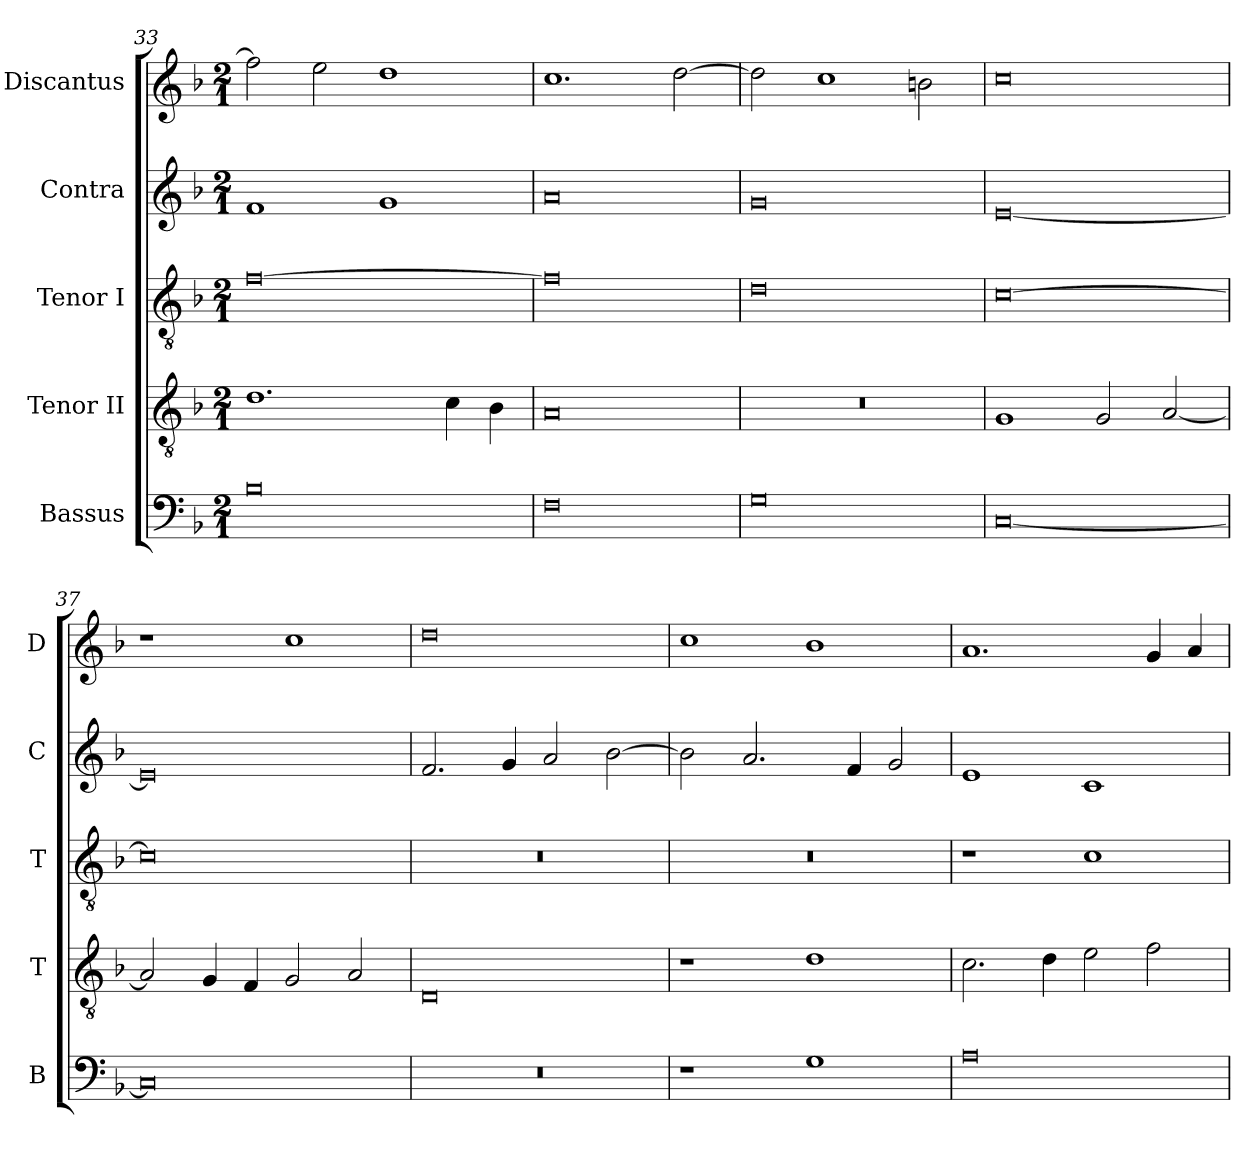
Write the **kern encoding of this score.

**kern	**kern	**kern	**kern	**kern
*part5	*part4	*part3	*part2	*part1
*staff5	*staff4	*staff3	*staff2	*staff1
*I"Bassus	*I"Tenor II	*I"Tenor I	*I"Contra	*I"Discantus
*I'B	*I'T	*I'T	*I'C	*I'D
*clefF4	*clefGv2	*clefGv2	*clefG2	*clefG2
*k[b-]	*k[b-]	*k[b-]	*k[b-]	*k[b-]
*M2/1	*M2/1	*M2/1	*M2/1	*M2/1
=33	=33	=33	=33	=33
0B-	1.d	[0f	1f	2ff\]
.	.	.	.	2ee\
.	.	.	1g	1dd
.	4c\	.	.	.
.	4B-\	.	.	.
=34	=34	=34	=34	=34
0F	0A	0f]	0a	1.cc
.	.	.	.	[2dd\
=35	=35	=35	=35	=35
0G	0r	0d	0g	2dd\]
.	.	.	.	1cc
.	.	.	.	2bn\
=36	=36	=36	=36	=36
[0C	1G	[0c	[0e	0cc
.	2G/	.	.	.
.	[2A/	.	.	.
=37	=37	=37	=37	=37
0C]	2A/]	0c]	0e]	1r
.	4G/	.	.	.
.	4F/	.	.	.
.	2G/	.	.	1cc
.	2A/	.	.	.
=38	=38	=38	=38	=38
0r	0D	0r	2.f/	0dd
.	.	.	4g/	.
.	.	.	2a/	.
.	.	.	[2b-\	.
=39	=39	=39	=39	=39
1r	1r	0r	2b-\]	1cc
.	.	.	2.a/	.
1G	1d	.	.	1b-
.	.	.	4f/	.
.	.	.	2g/	.
=40	=40	=40	=40	=40
0A	2.c\	1r	1e	1.a
.	4d\	.	.	.
.	2e\	1c	1c	.
.	2f\	.	.	4g/
.	.	.	.	4a/
=	=	=	=	=
*-	*-	*-	*-	*-
